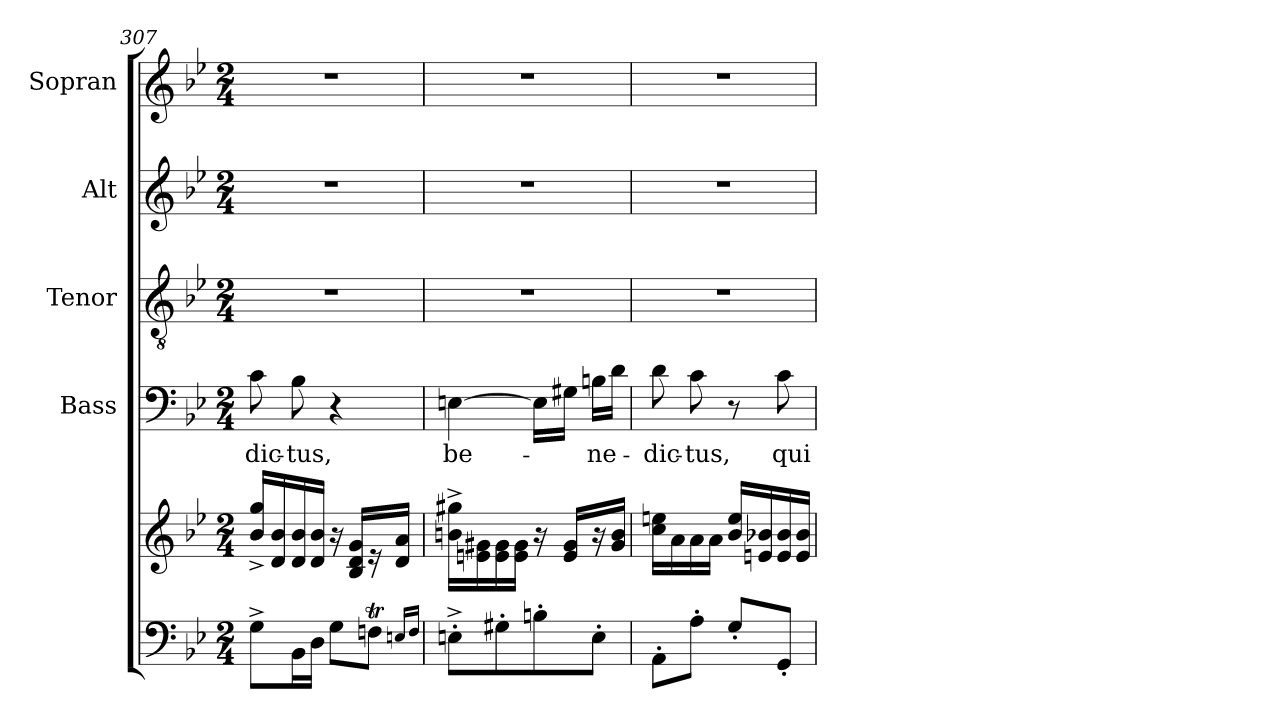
**kern	**kern	**kern	**text	**kern	**kern	**kern
*part5	*part5	*part4	*part4	*part3	*part2	*part1
*staff6	*staff5	*staff4	*staff4	*staff3	*staff2	*staff1
*	*	*I"Bass	*	*I"Tenor	*I"Alt	*I"Sopran
*	*	*I'B.	*	*I'T.	*I'A.	*I'S.
*clefF4	*clefG2	*clefF4	*	*clefGv2	*clefG2	*clefG2
*k[b-e-]	*k[b-e-]	*k[b-e-]	*	*k[b-e-]	*k[b-e-]	*k[b-e-]
*B-:	*B-:	*B-:	*	*B-:	*B-:	*B-:
*M2/4	*M2/4	*M2/4	*	*M2/4	*M2/4	*M2/4
=307	=307	=307	=307	=307	=307	=307
!	!	!	!LO:LY:b	!	!	!
8G^>\L	16b-/^< 16gg/^<LL	8c\	-dic-	2r	2r	2r
.	16d/ 16b-/	.	.	.	.	.
!	!	!	!LO:LY:b	!	!	!
16BB-\L	16d/ 16b-/	8B-\	-tus,	.	.	.
16D\JJ	16d/ 16b-/JJ	.	.	.	.	.
8G\L	16r	4r	.	.	.	.
.	16B-/ 16d/ 16g/KL	.	.	.	.	.
8FnT\J	16r	.	.	.	.	.
.	16d/ 16a/Jk	.	.	.	.	.
16qEn/LL	.	.	.	.	.	.
16qF/JJ	.	.	.	.	.	.
=308	=308	=308	=308	=308	=308	=308
!	!	!	!LO:LY:b	!	!	!
8En^>'>\L	16bn\^> 16gg#X\^>LL	[4En\	be-	2r	2r	2r
.	16en\ 16g#X\	.	.	.	.	.
8G#X'>\	16e\ 16g#\	.	.	.	.	.
.	16e\ 16g#\JJ	.	.	.	.	.
8Bn'>\	16r	16E\LL]	.	.	.	.
.	16e/ 16g#/KL	16G#X\JJ	.	.	.	.
!	!	!	!LO:LY:b	!	!	!
8E'>\J	16r	16Bn\LL	-ne-	.	.	.
.	16g#/ 16b/Jk	16d\JJ	.	.	.	.
=309	=309	=309	=309	=309	=309	=309
!	!	!	!LO:LY:b	!	!	!
8AA'>\L	16cc\ 16een\LL	8d\	-dic-	2r	2r	2r
.	16a\	.	.	.	.	.
!	!	!	!LO:LY:b	!	!	!
8A'>\J	16a\	8c\	-tus,	.	.	.
.	16a\JJ	.	.	.	.	.
8G'</L	16b-/ 16ee/LL	8r	.	.	.	.
.	16en/ 16b-X/	.	.	.	.	.
!	!	!	!LO:LY:b	!	!	!
8GG'</J	16e/ 16b-/	8c\	qui	.	.	.
.	16e/ 16b-/JJ	.	.	.	.	.
=	=	=	=	=	=	=
*-	*-	*-	*-	*-	*-	*-
